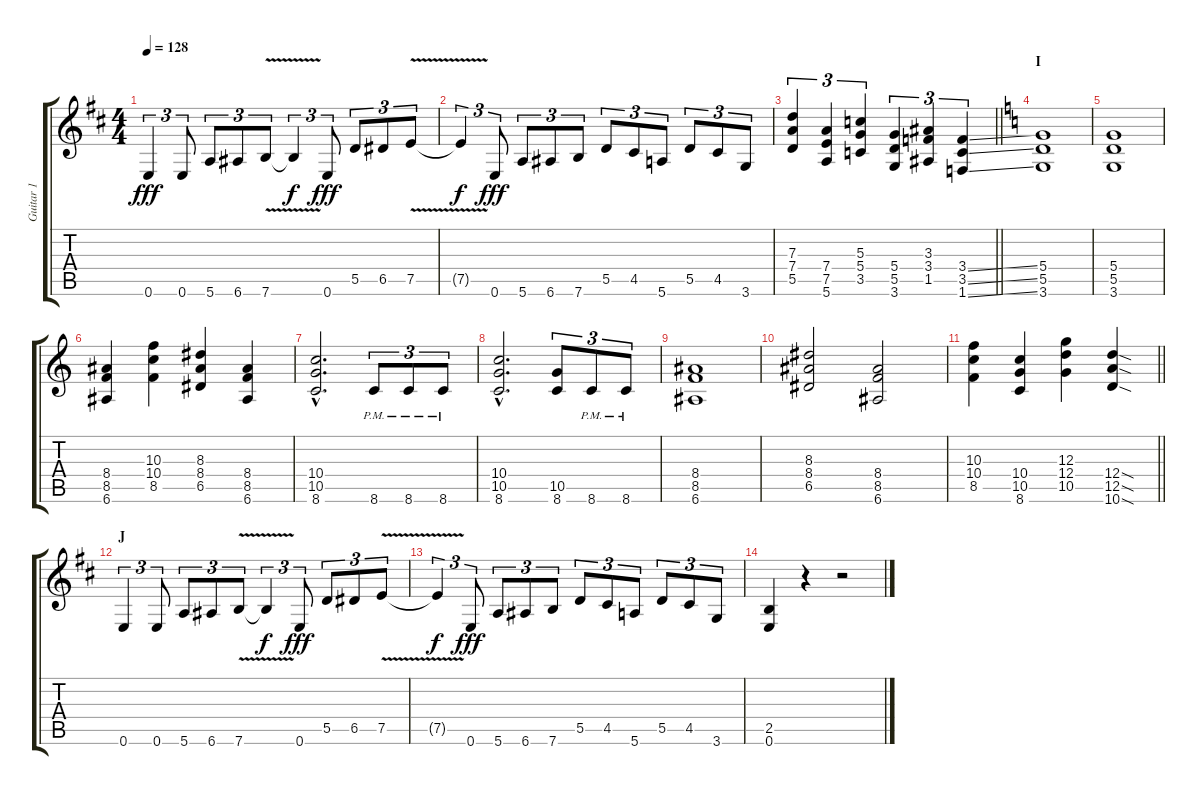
\track ("Guitar 1" "Guitar 1") {instrument distortionguitar}
\staff {score tabs}
\tuning (E4 B3 G3 D3 A2 E2) {hide}
\ts (4 4)
\tempo 128
\clef g2
\ks d
0.6.4{tu (3 2) dy fff} 0.6.8{tu (3 2)} 5.6.8{tu (3 2)} 6.6.8{tu (3 2)} 7.6{v}.8{tu (3 2)} 7.6{t}.4{tu (3 2) dy f} 0.6.8{tu (3 2) dy fff} 5.5.8{tu (3 2)} 6.5.8{tu (3 2)} 7.5{v}.8{tu (3 2)} |
7.5{t}.4{tu (3 2) dy f} 0.6.8{tu (3 2) dy fff} 5.6.8{tu (3 2)} 6.6.8{tu (3 2)} 7.6.8{tu (3 2)} 5.5.8{tu (3 2)} 4.5.8{tu (3 2)} 5.6.8{tu (3 2)} 5.5.8{tu (3 2)} 4.5.8{tu (3 2)} 3.6.8{tu (3 2)} |
\barLineRight lightlight
(7.3 7.4 5.5).4{tu (3 2)} (7.4 7.5 5.6).4{tu (3 2)} (5.3 5.4 3.5).4{tu (3 2)} (5.4 5.5 3.6).4{tu (3 2)} (3.3 3.4 1.5).4{tu (3 2)} (3.4{ss} 3.5{ss} 1.6{ss}).4{tu (3 2)} |
\section ("" "I")
\ks c
(5.4 5.5 3.6).1 |
(5.4 5.5 3.6).1 |
(8.4 8.5 6.6).4 (10.3 10.4 8.5).4 (8.3 8.4 6.5).4 (8.4 8.5 6.6).4 |
(10.4{hac} 10.5{hac} 8.6{hac}).2{d} 8.6{pm}.8{tu (3 2)} 8.6{pm}.8{tu (3 2)} 8.6{pm}.8{tu (3 2)} |
(10.4{hac} 10.5{hac} 8.6{hac}).2{d} (10.5 8.6).8{tu (3 2)} 8.6{pm}.8{tu (3 2)} 8.6{pm}.8{tu (3 2)} |
(8.4 8.5 6.6).1 |
(8.3 8.4 6.5).2 (8.4 8.5 6.6).2 |
\barLineRight lightlight
(10.3 10.4 8.5).4 (10.4 10.5 8.6).4 (12.3 12.4 10.5).4 (12.4{sod} 12.5{sod} 10.6{sod}).4 |
\section ("" "J")
\ks d
0.6.4{tu (3 2)} 0.6.8{tu (3 2)} 5.6.8{tu (3 2)} 6.6.8{tu (3 2)} 7.6{v}.8{tu (3 2)} 7.6{t}.4{tu (3 2) dy f} 0.6.8{tu (3 2) dy fff} 5.5.8{tu (3 2)} 6.5.8{tu (3 2)} 7.5{v}.8{tu (3 2)} |
7.5{t}.4{tu (3 2) dy f} 0.6.8{tu (3 2) dy fff} 5.6.8{tu (3 2)} 6.6.8{tu (3 2)} 7.6.8{tu (3 2)} 5.5.8{tu (3 2)} 4.5.8{tu (3 2)} 5.6.8{tu (3 2)} 5.5.8{tu (3 2)} 4.5.8{tu (3 2)} 3.6.8{tu (3 2)} |
(2.5 0.6).4 r.4 r.2
